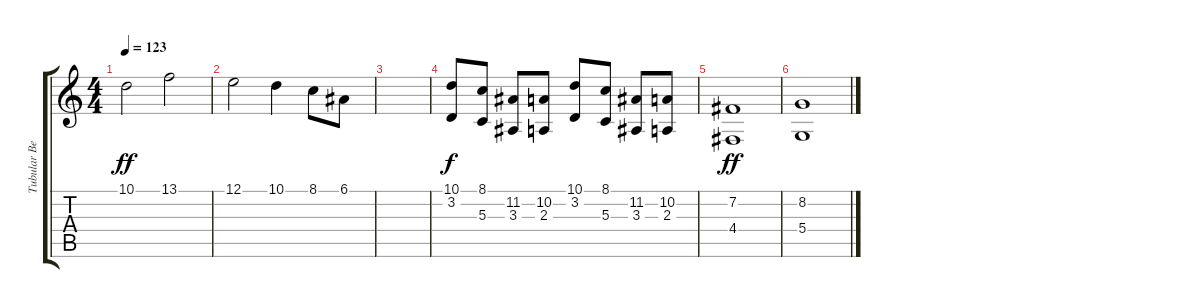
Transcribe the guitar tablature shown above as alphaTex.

\track ("Tubular Bells" "Tubular Be") {instrument tubularbells}
\staff {score tabs}
\tuning (E4 B3 G3 D3 A2 E2) {hide}
\ts (4 4)
\tempo 123
\clef g2
\ks c
10.1.2{dy ff} 13.1.2 |
12.1.2 10.1.4 8.1.8 6.1.8 |
|
(10.1 3.2).8{dy f} (8.1 5.3).8 (11.2 3.3).8 (10.2 2.3).8 (10.1 3.2).8 (8.1 5.3).8 (11.2 3.3).8 (10.2 2.3).8 |
(7.2 4.4).1{dy ff} |
(8.2 5.4).1
